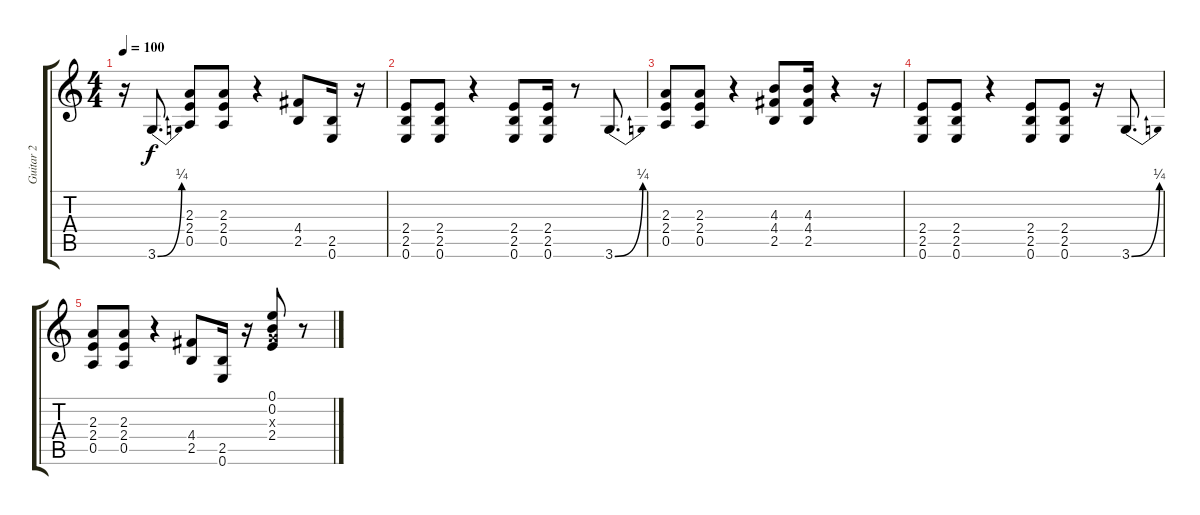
\track ("Guitar 2" "Guitar 2") {instrument overdrivenguitar}
\staff {score tabs}
\tuning (E4 B3 G3 D3 A2 E2) {hide}
\ts (4 4)
\tempo 100
\clef g2
\ks c
r.16{dy f} 3.6{be (bend 0 0 60 1)}.8{d} (2.3 2.4 0.5).8 (2.3 2.4 0.5).8 r.4 (4.4 2.5).8 (2.5 0.6).16 r.16 |
(2.4 2.5 0.6).8 (2.4 2.5 0.6).8 r.4 (2.4 2.5 0.6).8 (2.4 2.5 0.6).16 r.8 3.6{be (bend 0 0 60 1)}.8{d} |
(2.3 2.4 0.5).8 (2.3 2.4 0.5).8 r.4 (4.3 4.4 2.5).8 (4.3 4.4 2.5).16 r.4 r.16 |
(2.4 2.5 0.6).8 (2.4 2.5 0.6).8 r.4 (2.4 2.5 0.6).8 (2.4 2.5 0.6).8 r.16 3.6{be (bend 0 0 60 1)}.8{d} |
(2.3 2.4 0.5).8 (2.3 2.4 0.5).8 r.4 (4.4 2.5).8 (2.5 0.6).16 r.16 (0.1 0.2 0.3{x} 2.4).8 r.8
